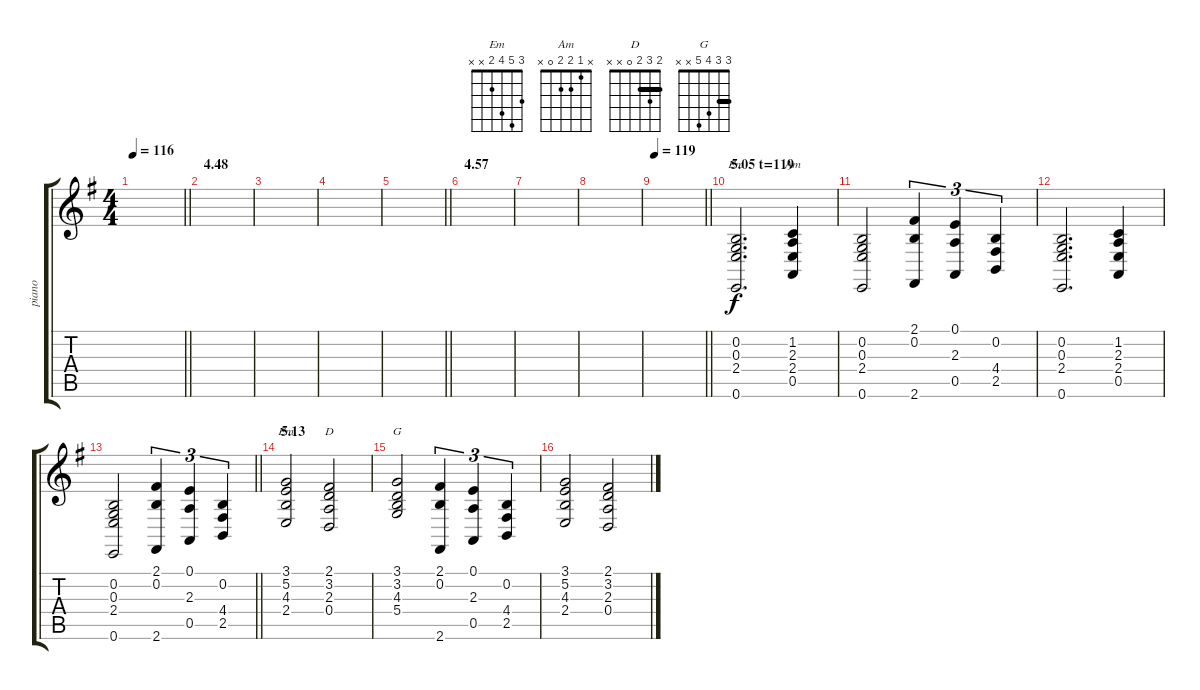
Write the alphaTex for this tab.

\track ("piano" "piano") {instrument brightacousticpiano}
\staff {score tabs}
\tuning (E4 B3 G3 D3 A2 E2) {hide}
\chord ("Em" x 0 0 2 x 0)
\chord ("Am" x 1 2 2 0 x)
\chord ("Em" 3 5 4 2 x x)
\chord ("D" 2 3 2 0 x x) {barre 2}
\chord ("G" 3 3 4 5 x x) {barre 3}
\ts (4 4)
\tempo 116
\clef g2
\barLineRight lightlight
\ks g
|
\section ("" "4.48")
|
|
|
\barLineRight lightlight
|
\section ("" "4.57")
|
|
|
\tempo 119
\barLineRight lightlight
|
\section ("" "5.05 t=119")
(0.2 0.3 2.4 0.6).2{d ch "Em"} (1.2 2.3 2.4 0.5).4{ch "Am"} |
(0.2 0.3 2.4 0.6).2 (2.1 0.2 2.6).4{tu (3 2)} (0.1 2.3 0.5).4{tu (3 2)} (0.2 4.4 2.5).4{tu (3 2)} |
(0.2 0.3 2.4 0.6).2{d} (1.2 2.3 2.4 0.5).4 |
\barLineRight lightlight
(0.2 0.3 2.4 0.6).2 (2.1 0.2 2.6).4{tu (3 2)} (0.1 2.3 0.5).4{tu (3 2)} (0.2 4.4 2.5).4{tu (3 2)} |
\section ("" "5.13")
(3.1 5.2 4.3 2.4).2{ch "Em"} (2.1 3.2 2.3 0.4).2{ch "D"} |
(3.1 3.2 4.3 5.4).2{ch "G"} (2.1 0.2 2.6).4{tu (3 2)} (0.1 2.3 0.5).4{tu (3 2)} (0.2 4.4 2.5).4{tu (3 2)} |
(3.1 5.2 4.3 2.4).2 (2.1 3.2 2.3 0.4).2
